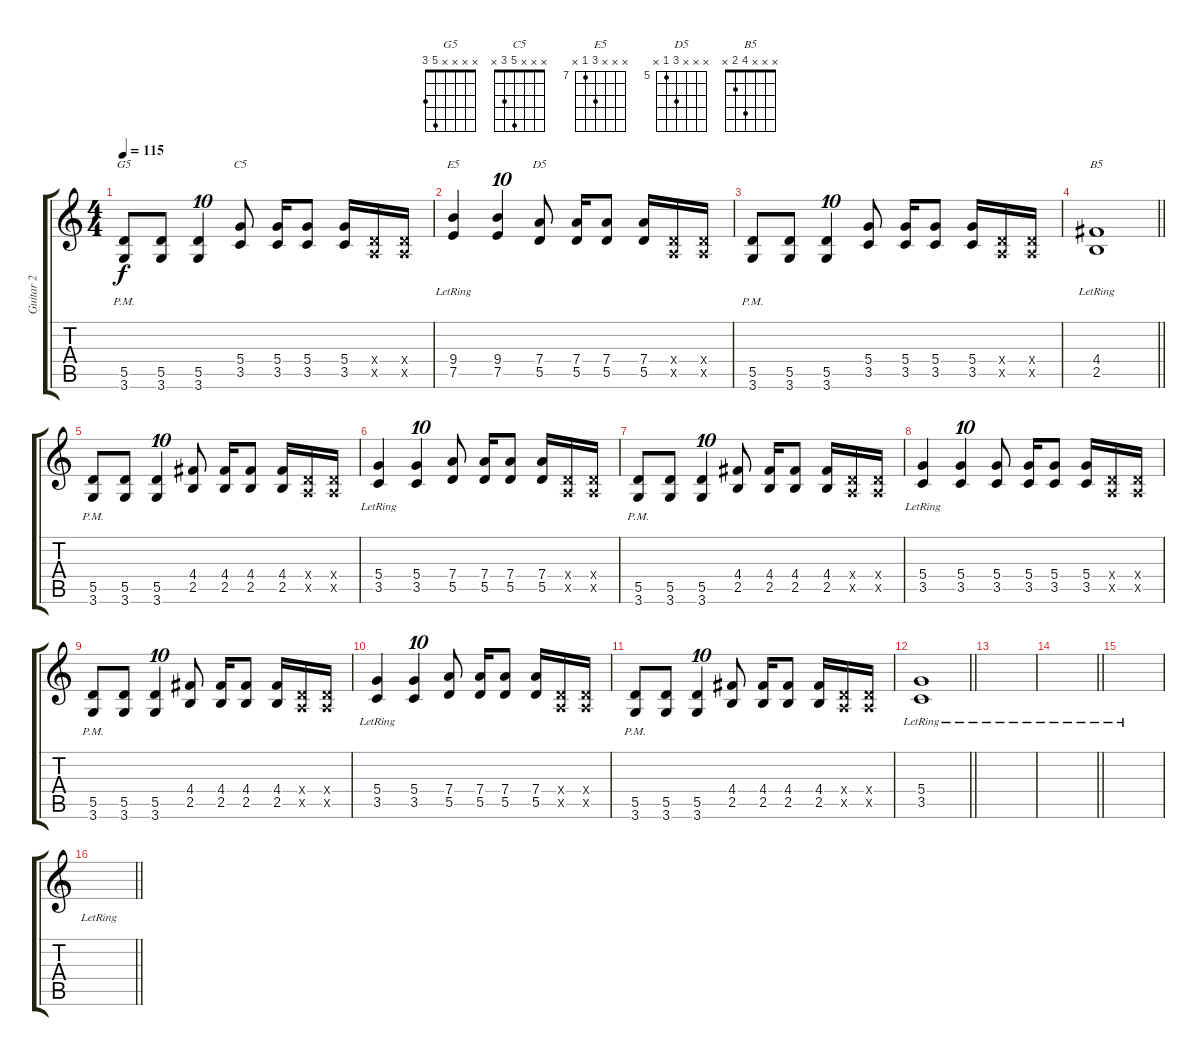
\track ("Guitar 2" "Guitar 2") {instrument acousticguitarsteel}
\staff {score tabs}
\tuning (E4 B3 G3 D3 A2 E2) {hide}
\chord ("G5" x x x x 5 3)
\chord ("C5" x x x 5 3 x)
\chord ("E5" x x x 9 7 x) {firstfret 7}
\chord ("D5" x x x 7 5 x) {firstfret 5}
\chord ("B5" x x x 4 2 x)
\ts (4 4)
\tempo 115
\clef g2
\ks c
(5.5 3.6{pm}).8{ch "G5" dy f} (5.5 3.6).8 (5.5 3.6).4{tu (10 8)} (5.4 3.5).8{ch "C5"} (5.4 3.5).16 (5.4 3.5).8 (5.4 3.5).16 (0.4{x} 0.5{x}).16 (0.4{x} 0.5{x}).16 |
(9.4{lr} 7.5{lr}).4{ch "E5"} (9.4 7.5).4{tu (10 8)} (7.4 5.5).8{ch "D5"} (7.4 5.5).16 (7.4 5.5).8 (7.4 5.5).16 (0.4{x} 0.5{x}).16 (0.4{x} 0.5{x}).16 |
(5.5 3.6{pm}).8 (5.5 3.6).8 (5.5 3.6).4{tu (10 8)} (5.4 3.5).8 (5.4 3.5).16 (5.4 3.5).8 (5.4 3.5).16 (0.4{x} 0.5{x}).16 (0.4{x} 0.5{x}).16 |
\barLineRight lightlight
(4.4{lr} 2.5{lr}).1{ch "B5"} |
(5.5 3.6{pm}).8 (5.5 3.6).8 (5.5 3.6).4{tu (10 8)} (4.4 2.5).8 (4.4 2.5).16 (4.4 2.5).8 (4.4 2.5).16 (0.4{x} 0.5{x}).16 (0.4{x} 0.5{x}).16 |
(5.4{lr} 3.5{lr}).4 (5.4 3.5).4{tu (10 8)} (7.4 5.5).8 (7.4 5.5).16 (7.4 5.5).8 (7.4 5.5).16 (0.4{x} 0.5{x}).16 (0.4{x} 0.5{x}).16 |
(5.5 3.6{pm}).8 (5.5 3.6).8 (5.5 3.6).4{tu (10 8)} (4.4 2.5).8 (4.4 2.5).16 (4.4 2.5).8 (4.4 2.5).16 (0.4{x} 0.5{x}).16 (0.4{x} 0.5{x}).16 |
(5.4{lr} 3.5{lr}).4 (5.4 3.5).4{tu (10 8)} (5.4 3.5).8 (5.4 3.5).16 (5.4 3.5).8 (5.4 3.5).16 (0.4{x} 0.5{x}).16 (0.4{x} 0.5{x}).16 |
(5.5 3.6{pm}).8 (5.5 3.6).8 (5.5 3.6).4{tu (10 8)} (4.4 2.5).8 (4.4 2.5).16 (4.4 2.5).8 (4.4 2.5).16 (0.4{x} 0.5{x}).16 (0.4{x} 0.5{x}).16 |
(5.4{lr} 3.5{lr}).4 (5.4 3.5).4{tu (10 8)} (7.4 5.5).8 (7.4 5.5).16 (7.4 5.5).8 (7.4 5.5).16 (0.4{x} 0.5{x}).16 (0.4{x} 0.5{x}).16 |
(5.5 3.6{pm}).8 (5.5 3.6).8 (5.5 3.6).4{tu (10 8)} (4.4 2.5).8 (4.4 2.5).16 (4.4 2.5).8 (4.4 2.5).16 (0.4{x} 0.5{x}).16 (0.4{x} 0.5{x}).16 |
\barLineRight lightlight
(5.4{lr} 3.5{lr}).1 |
|
\barLineRight lightlight
|
|
\barLineRight lightlight
